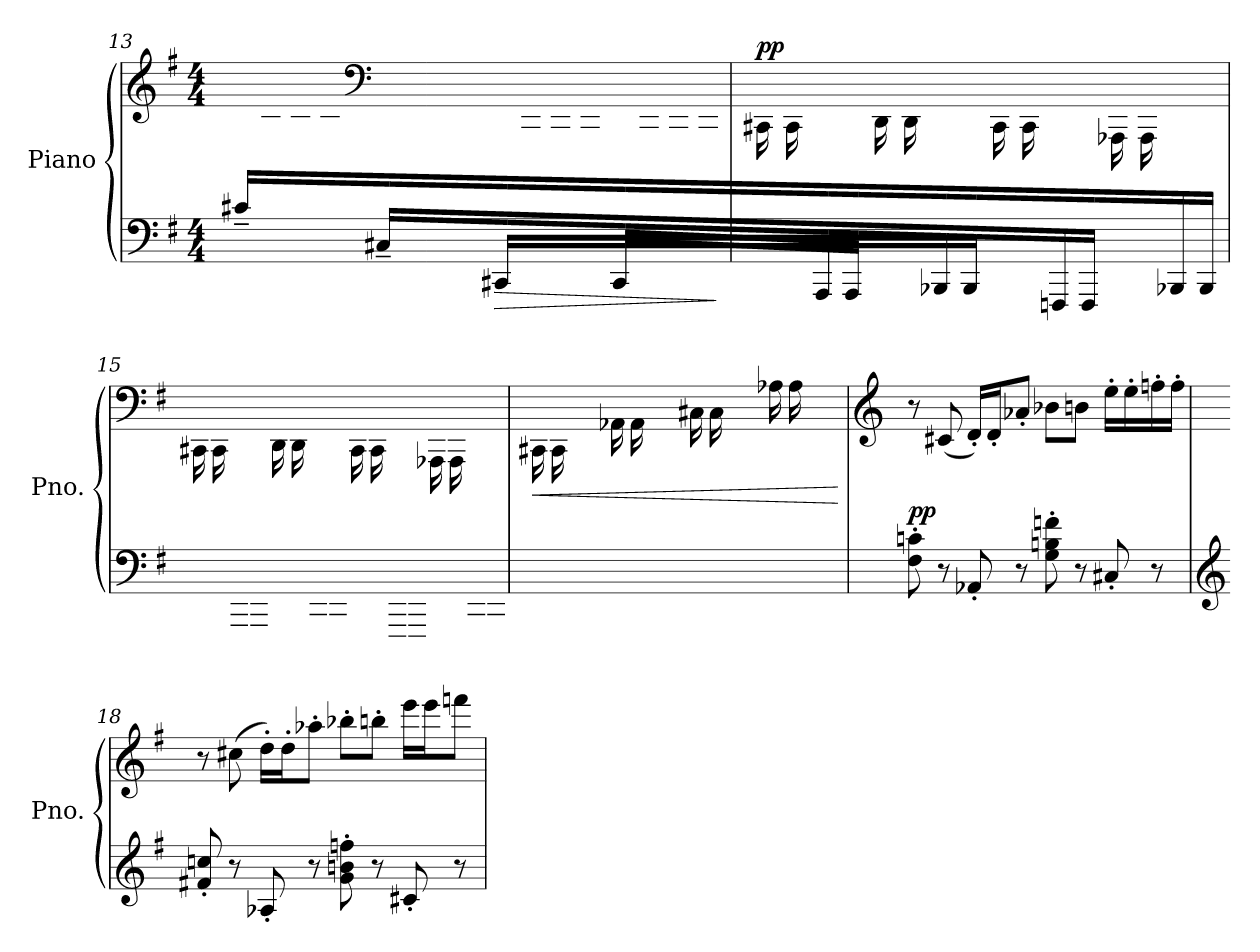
**kern	**kern	**dynam
*part1	*part1	*part1
*staff2	*staff1	*staff1/2
*I"Piano	*	*
*I'Pno.	*	*
!!LO:LB:g=z
*clefF4	*clefG2	*
*k[f#]	*k[f#]	*
*M4/4	*M4/4	*
=13	=13	=13
*	*^	*
16c#X~/LL	4ryy	16ryy	.
8.ryy	.	16c#'\	.
.	.	16c#'\	.
.	.	16c#'\JJ	.
*	*clefF4	*	*
16C#X~/LL	2.ryy	16ryy	.
8.ryy	.	16C#'\	.
.	.	16C#'\	.
.	.	16C#'\JJ	.
!	!	!	!LO:HP:b=2
16CC#X/LL	.	16ryy	>
8.ryy	.	16CC#X\	.
.	.	16CC#\	.
.	.	16CC#\JJ	.
16CC#/LL	.	16ryy	.
8.ryy	.	16CC#\	.
.	.	16CC#\	.
.	.	16CC#\JJ	.
*	*v	*v	*
.	.	]
=14	=14	=14
*^	*	*
!	!	!	!LO:DY:a
8ryy	1ryy	16CC#X\LL	pp
.	.	16CC#\	.
16AAA/	.	8ryy	.
16AAA/JJ	.	.	.
8ryy	.	16DD\LL	.
.	.	16DD\	.
16BBB-X/	.	8ryy	.
16BBB-/JJ	.	.	.
8ryy	.	16CC#\LL	.
.	.	16CC#\	.
16FFFn/	.	8ryy	.
16FFF/JJ	.	.	.
8ryy	.	16AAA-X\LL	.
.	.	16AAA-\	.
16BBB-X/	.	8ryy	.
16BBB-/JJ	.	.	.
!!LO:LB:g=z
=15	=15	=15	=15
8ryy	1ryy	16CC#X\LL	.
.	.	16CC#\	.
16AAA/	.	8ryy	.
16AAA/JJ	.	.	.
8ryy	.	16DD\LL	.
.	.	16DD\	.
16BBB-X/	.	8ryy	.
16BBB-/JJ	.	.	.
8ryy	.	16CC#\LL	.
.	.	16CC#\	.
16FFFn/	.	8ryy	.
16FFF/JJ	.	.	.
8ryy	.	16AAA-X\LL	.
.	.	16AAA-\	.
16BBB-X/	.	8ryy	.
16BBB-/JJ	.	.	.
=16	=16	=16	=16
!	!	!	!LO:HP:b
8ryy	1ryy	16CC#X\LL	<
.	.	16CC#\	.
16FFn/	.	8ryy	.
16FF/JJ	.	.	.
8ryy	.	16AA-X\LL	.
.	.	16AA-\	.
16BB-X/	.	8ryy	.
16BB-/JJ	.	.	.
8ryy	.	16C#X\LL	.
.	.	16C#\	.
16Fn/	.	8ryy	.
16F/JJ	.	.	.
8ryy	.	16A-X\LL	.
.	.	16A-\	.
16B-X/	.	8ryy	.
16B-/JJ	.	.	.
*v	*v	*	*
.	.	[
!!LO:LB:g=z
=17	=17	=17
*	*clefG2	*
!	!	!LO:DY:a=2
8F#\' 8cn\'	8r	pp
8r	(<8c#X/	.
8AA-X'/	16d'/LL)	.
.	16d'/J	.
8r	8a-X'/J	.
8G\' 8Bn\' 8fn\'	8b-X\L	.
8r	8bn\J	.
8C#X'/	16ee'\LL	.
.	16ee'\	.
8r	16ffn'\	.
.	16ff'\JJ	.
=18	=18	=18
*clefG2	*	*
8f#X/' 8ccn/'	8r	.
8r	(>8cc#X\	.
8A-X'/	16dd'\LL)	.
.	16dd'\J	.
8r	8aa-X'\J	.
8g\' 8bn\' 8ffn\'	8bb-X'\L	.
8r	8bbn'\J	.
8c#X'/	16eee\LL	.
.	16eee\J	.
8r	8fffn\J	.
=	=	=
*-	*-	*-
